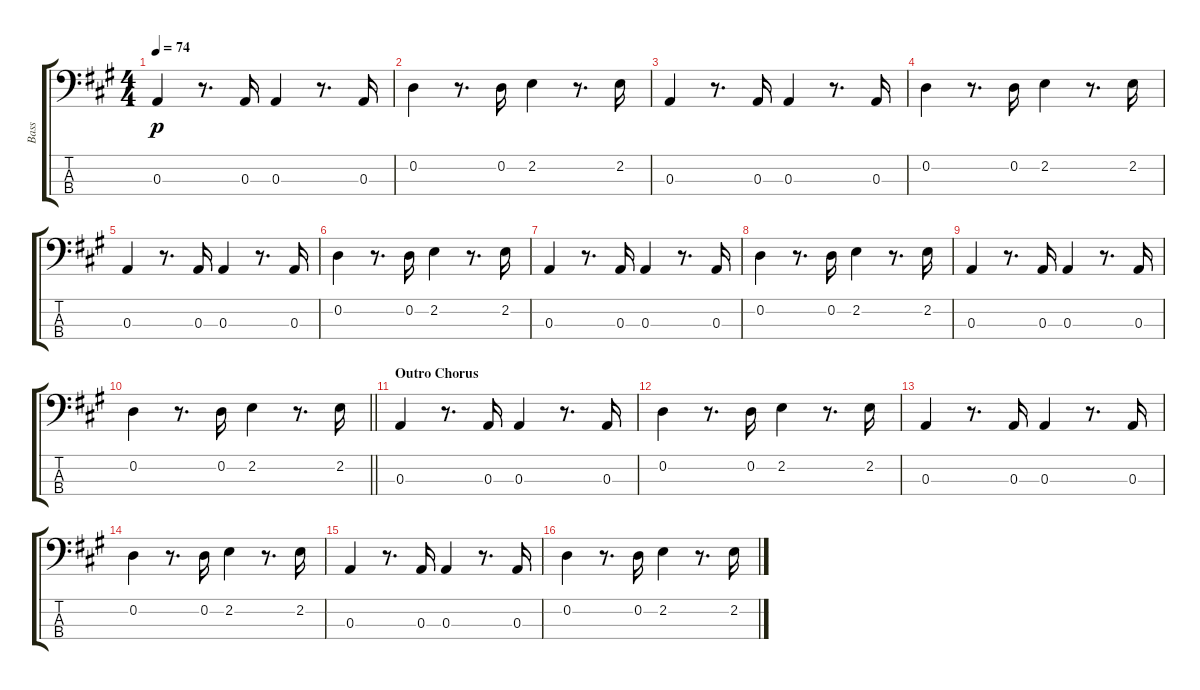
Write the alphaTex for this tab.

\track ("Bass" "Bass") {instrument electricbassfinger}
\staff {score tabs}
\tuning (G2 D2 A1 E1) {hide}
\ts (4 4)
\tempo 74
\clef f4
\ks a
0.3.4{dy p} r.8{d} 0.3.16 0.3.4 r.8{d} 0.3.16 |
0.2.4 r.8{d} 0.2.16 2.2.4 r.8{d} 2.2.16 |
0.3.4 r.8{d} 0.3.16 0.3.4 r.8{d} 0.3.16 |
0.2.4 r.8{d} 0.2.16 2.2.4 r.8{d} 2.2.16 |
0.3.4 r.8{d} 0.3.16 0.3.4 r.8{d} 0.3.16 |
0.2.4 r.8{d} 0.2.16 2.2.4 r.8{d} 2.2.16 |
0.3.4 r.8{d} 0.3.16 0.3.4 r.8{d} 0.3.16 |
0.2.4 r.8{d} 0.2.16 2.2.4 r.8{d} 2.2.16 |
0.3.4 r.8{d} 0.3.16 0.3.4 r.8{d} 0.3.16 |
\barLineRight lightlight
0.2.4 r.8{d} 0.2.16 2.2.4 r.8{d} 2.2.16 |
\section ("" "Outro Chorus")
0.3.4 r.8{d} 0.3.16 0.3.4 r.8{d} 0.3.16 |
0.2.4 r.8{d} 0.2.16 2.2.4 r.8{d} 2.2.16 |
0.3.4 r.8{d} 0.3.16 0.3.4 r.8{d} 0.3.16 |
0.2.4 r.8{d} 0.2.16 2.2.4 r.8{d} 2.2.16 |
0.3.4 r.8{d} 0.3.16 0.3.4 r.8{d} 0.3.16 |
0.2.4 r.8{d} 0.2.16 2.2.4 r.8{d} 2.2.16
